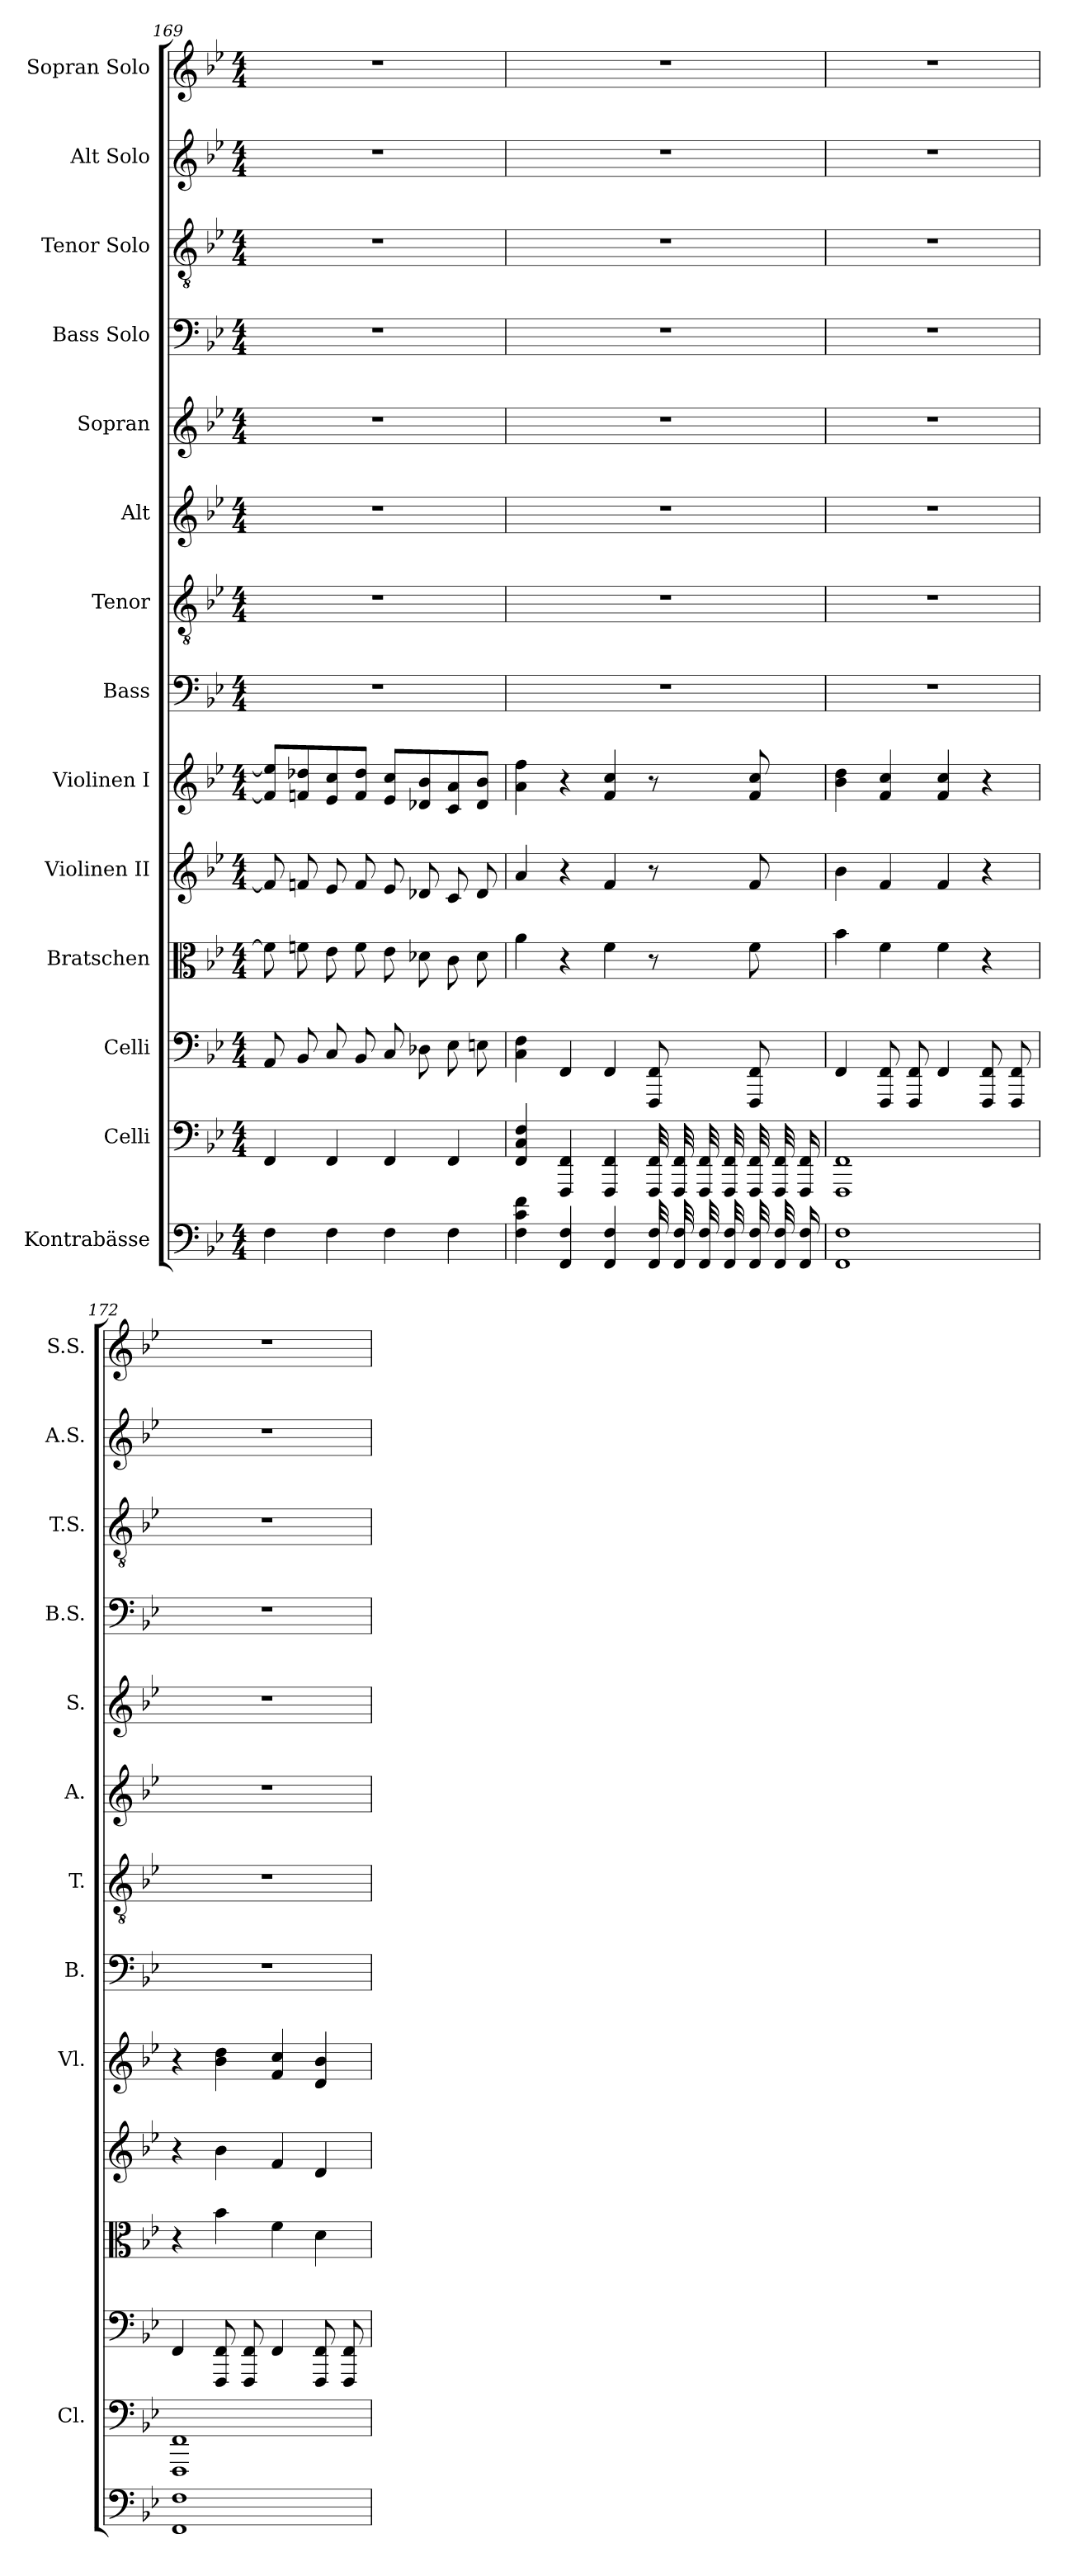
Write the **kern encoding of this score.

**kern	**kern	**kern	**kern	**kern	**kern	**kern	**kern	**kern	**kern	**kern	**kern	**kern	**kern
*part14	*part13	*part12	*part11	*part10	*part9	*part8	*part7	*part6	*part5	*part4	*part3	*part2	*part1
*staff14	*staff13	*staff12	*staff11	*staff10	*staff9	*staff8	*staff7	*staff6	*staff5	*staff4	*staff3	*staff2	*staff1
*I"Kontrabässe	*I"Celli	*I"Celli	*I"Bratschen	*I"Violinen II	*I"Violinen I	*I"Bass	*I"Tenor	*I"Alt	*I"Sopran	*I"Bass Solo	*I"Tenor Solo	*I"Alt Solo	*I"Sopran Solo
*	*I'Cl.	*	*	*	*I'Vl.	*I'B.	*I'T.	*I'A.	*I'S.	*I'B.S.	*I'T.S.	*I'A.S.	*I'S.S.
*clefF4	*clefF4	*clefF4	*clefC3	*clefG2	*clefG2	*clefF4	*clefGv2	*clefG2	*clefG2	*clefF4	*clefGv2	*clefG2	*clefG2
*ITrd7c12	*	*	*	*	*	*	*	*	*	*	*	*	*
*k[b-e-]	*k[b-e-]	*k[b-e-]	*k[b-e-]	*k[b-e-]	*k[b-e-]	*k[b-e-]	*k[b-e-]	*k[b-e-]	*k[b-e-]	*k[b-e-]	*k[b-e-]	*k[b-e-]	*k[b-e-]
*	*B-:	*B-:	*B-:	*B-:	*B-:	*B-:	*B-:	*B-:	*B-:	*B-:	*B-:	*B-:	*B-:
*M4/4	*M4/4	*M4/4	*M4/4	*M4/4	*M4/4	*M4/4	*M4/4	*M4/4	*M4/4	*M4/4	*M4/4	*M4/4	*M4/4
=169	=169	=169	=169	=169	=169	=169	=169	=169	=169	=169	=169	=169	=169
4FF\	4FF/	8AA/	8f#\]	8f#/]	8f#/] 8ee-/]L	1r	1r	1r	1r	1r	1r	1r	1r
.	.	8BB-/	8fn\	8fn/	8fn/ 8dd-X/	.	.	.	.	.	.	.	.
4FF\	4FF/	8C/	8e-\	8e-/	8e-/ 8cc/	.	.	.	.	.	.	.	.
.	.	8BB-/	8f\	8f/	8f/ 8dd-/J	.	.	.	.	.	.	.	.
4FF\	4FF/	8C/	8e-\	8e-/	8e-/ 8cc/L	.	.	.	.	.	.	.	.
.	.	8D-X\	8d-X\	8d-X/	8d-X/ 8b-/	.	.	.	.	.	.	.	.
4FF\	4FF/	8E-\	8c\	8c/	8c/ 8a/	.	.	.	.	.	.	.	.
.	.	8En\	8d-\	8d-/	8d-/ 8b-/J	.	.	.	.	.	.	.	.
=170	=170	=170	=170	=170	=170	=170	=170	=170	=170	=170	=170	=170	=170
4FF\ 4C\ 4F\	4FF/ 4C/ 4F/	4C\ 4F\	4a\	4a/	4a\ 4ff\	1r	1r	1r	1r	1r	1r	1r	1r
4FFF/ 4FF/	4FFF/ 4FF/	4FF/	4r	4r	4r	.	.	.	.	.	.	.	.
4FFF/ 4FF/	4FFF/ 4FF/	4FF/	4f\	4f/	4f/ 4cc/	.	.	.	.	.	.	.	.
32FFF/ 32FF/	32FFF/ 32FF/	8FFF/ 8FF/	8r	8r	8r	.	.	.	.	.	.	.	.
32FFF/ 32FF/	32FFF/ 32FF/	.	.	.	.	.	.	.	.	.	.	.	.
32FFF/ 32FF/	32FFF/ 32FF/	.	.	.	.	.	.	.	.	.	.	.	.
32FFF/ 32FF/	32FFF/ 32FF/	.	.	.	.	.	.	.	.	.	.	.	.
32FFF/ 32FF/	32FFF/ 32FF/	8FFF/ 8FF/	8f\	8f/	8f/ 8cc/	.	.	.	.	.	.	.	.
32FFF/ 32FF/	32FFF/ 32FF/	.	.	.	.	.	.	.	.	.	.	.	.
16FFF/ 16FF/	16FFF/ 16FF/	.	.	.	.	.	.	.	.	.	.	.	.
=171	=171	=171	=171	=171	=171	=171	=171	=171	=171	=171	=171	=171	=171
1FFF 1FF	1FFF 1FF	4FF/	4b-\	4b-\	4b-\ 4dd\	1r	1r	1r	1r	1r	1r	1r	1r
.	.	8FFF/ 8FF/	4f\	4f/	4f/ 4cc/	.	.	.	.	.	.	.	.
.	.	8FFF/ 8FF/	.	.	.	.	.	.	.	.	.	.	.
.	.	4FF/	4f\	4f/	4f/ 4cc/	.	.	.	.	.	.	.	.
.	.	8FFF/ 8FF/	4r	4r	4r	.	.	.	.	.	.	.	.
.	.	8FFF/ 8FF/	.	.	.	.	.	.	.	.	.	.	.
=172	=172	=172	=172	=172	=172	=172	=172	=172	=172	=172	=172	=172	=172
1FFF 1FF	1FFF 1FF	4FF/	4r	4r	4r	1r	1r	1r	1r	1r	1r	1r	1r
.	.	8FFF/ 8FF/	4b-\	4b-\	4b-\ 4dd\	.	.	.	.	.	.	.	.
.	.	8FFF/ 8FF/	.	.	.	.	.	.	.	.	.	.	.
.	.	4FF/	4f\	4f/	4f/ 4cc/	.	.	.	.	.	.	.	.
.	.	8FFF/ 8FF/	4d\	4d/	4d/ 4b-/	.	.	.	.	.	.	.	.
.	.	8FFF/ 8FF/	.	.	.	.	.	.	.	.	.	.	.
=	=	=	=	=	=	=	=	=	=	=	=	=	=
*-	*-	*-	*-	*-	*-	*-	*-	*-	*-	*-	*-	*-	*-
